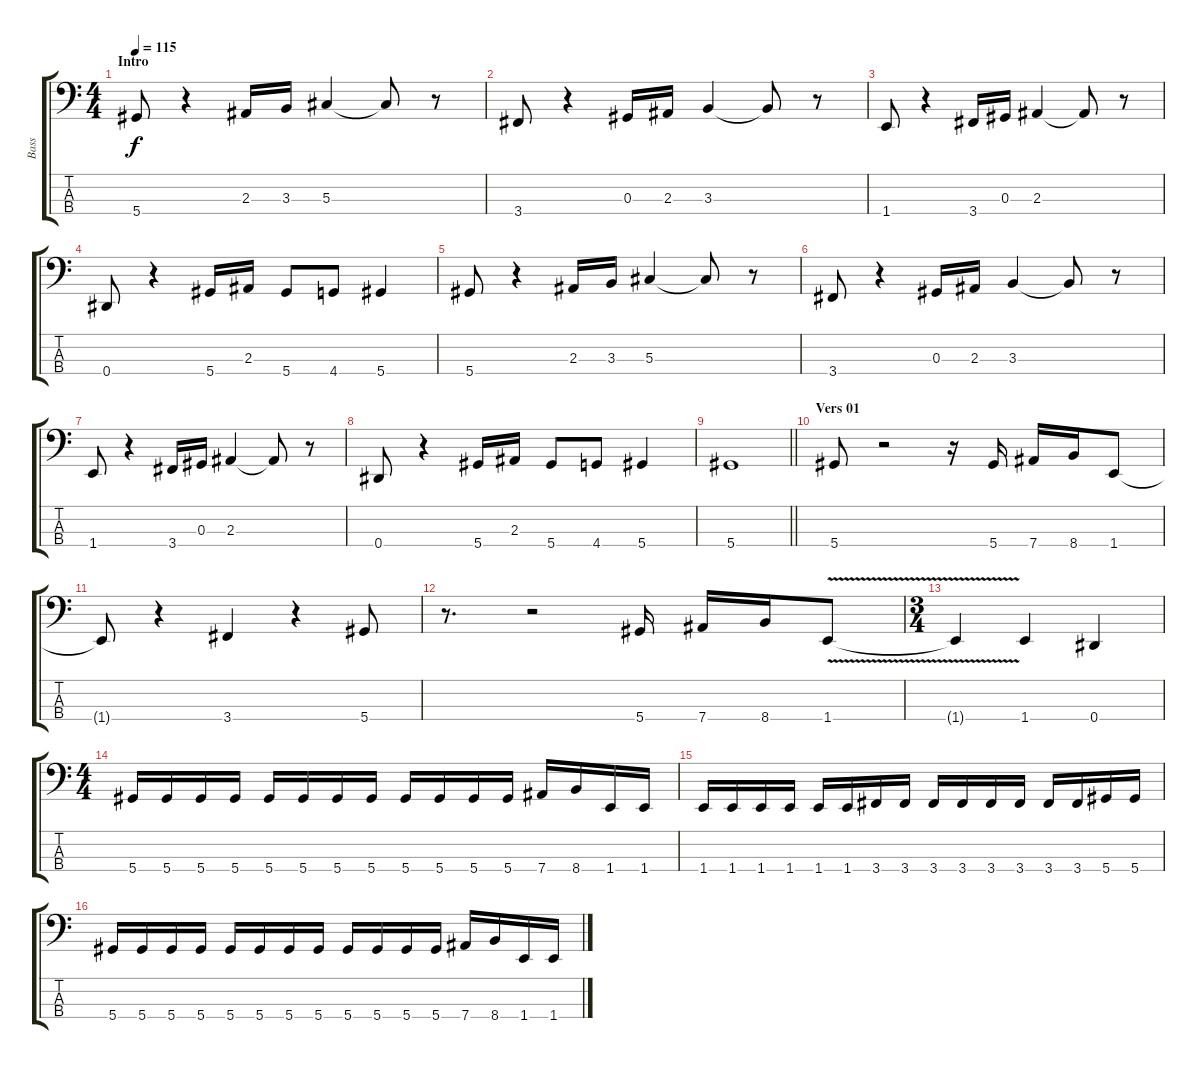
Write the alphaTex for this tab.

\track ("Bass" "Bass") {instrument electricbassfinger}
\staff {score tabs}
\tuning (Gb2 Db2 Ab1 Eb1) {hide}
\ts (4 4)
\section ("" "Intro")
\tempo 115
\clef f4
\ks c
5.4.8{dy f instrument electricbassfinger} r.4 2.3.16 3.3.16 5.3.4 5.3{t}.8 r.8 |
3.4.8 r.4 0.3.16 2.3.16 3.3.4 3.3{t}.8 r.8 |
1.4.8 r.4 3.4.16 0.3.16 2.3.4 2.3{t}.8 r.8 |
0.4.8 r.4 5.4.16 2.3.16 5.4.8 4.4.8 5.4.4 |
5.4.8 r.4 2.3.16 3.3.16 5.3.4 5.3{t}.8 r.8 |
3.4.8 r.4 0.3.16 2.3.16 3.3.4 3.3{t}.8 r.8 |
1.4.8 r.4 3.4.16 0.3.16 2.3.4 2.3{t}.8 r.8 |
0.4.8 r.4 5.4.16 2.3.16 5.4.8 4.4.8 5.4.4 |
\barLineRight lightlight
5.4.1 |
\section ("" "Vers 01")
5.4.8 r.2 r.16 5.4.16 7.4.16 8.4.16 1.4.8 |
1.4{t}.8 r.4 3.4.4 r.4 5.4.8 |
r.8{d} r.2 5.4.16 7.4.16 8.4.16 1.4{v}.8 |
\ts (3 4)
1.4{t}.4 1.4.4 0.4.4 |
\ts (4 4)
5.4.16 5.4.16 5.4.16 5.4.16 5.4.16 5.4.16 5.4.16 5.4.16 5.4.16 5.4.16 5.4.16 5.4.16 7.4.16 8.4.16 1.4.16 1.4.16 |
1.4.16 1.4.16 1.4.16 1.4.16 1.4.16 1.4.16 3.4.16 3.4.16 3.4.16 3.4.16 3.4.16 3.4.16 3.4.16 3.4.16 5.4.16 5.4.16 |
5.4.16 5.4.16 5.4.16 5.4.16 5.4.16 5.4.16 5.4.16 5.4.16 5.4.16 5.4.16 5.4.16 5.4.16 7.4.16 8.4.16 1.4.16 1.4.16
